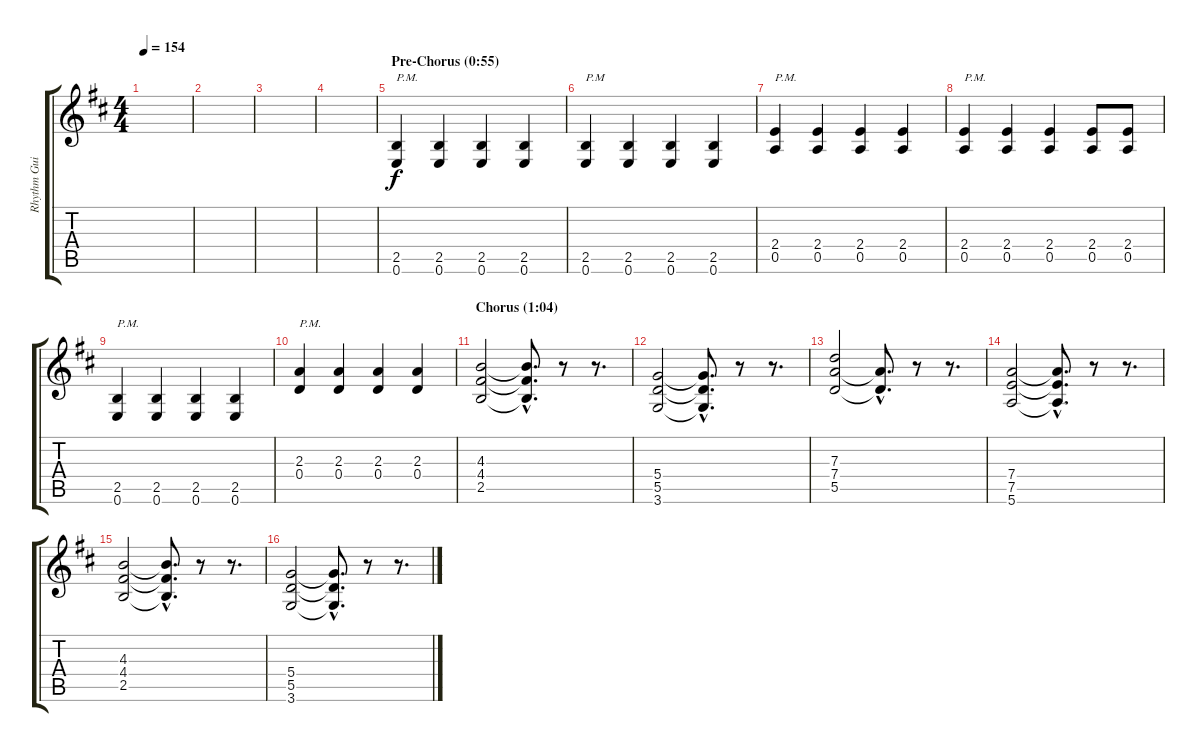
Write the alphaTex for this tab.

\track ("Rhythm Guitar 1" "Rhythm Gui") {instrument distortionguitar}
\staff {score tabs}
\tuning (E4 B3 G3 D3 A2 E2) {hide}
\ts (4 4)
\tempo 154
\clef g2
\ks d
|
|
|
|
\section ("" "Pre-Chorus (0:55)")
(2.5 0.6).4{txt "P.M."} (2.5 0.6).4 (2.5 0.6).4 (2.5 0.6).4 |
(2.5 0.6).4{txt "P.M"} (2.5 0.6).4 (2.5 0.6).4 (2.5 0.6).4 |
(2.4 0.5).4{txt "P.M."} (2.4 0.5).4 (2.4 0.5).4 (2.4 0.5).4 |
(2.4 0.5).4{txt "P.M."} (2.4 0.5).4 (2.4 0.5).4 (2.4 0.5).8 (2.4 0.5).8 |
(2.5 0.6).4{txt "P.M."} (2.5 0.6).4 (2.5 0.6).4 (2.5 0.6).4 |
(2.3 0.4).4{txt "P.M."} (2.3 0.4).4 (2.3 0.4).4 (2.3 0.4).4 |
\section ("" "Chorus (1:04)")
(4.3 4.4 2.5).2 (4.3{hac t} 4.4{hac t} 2.5{hac t}).8{d} r.8 r.8{d} |
(5.4 5.5 3.6).2 (5.4{hac t} 5.5{hac t} 3.6{hac t}).8{d} r.8 r.8{d} |
(7.3 7.4 5.5).2 (7.4{hac t} 5.5{hac t}).8{d} r.8 r.8{d} |
(7.4 7.5 5.6).2 (7.4{hac t} 7.5{hac t} 5.6{hac t}).8{d} r.8 r.8{d} |
(4.3 4.4 2.5).2 (4.3{hac t} 4.4{hac t} 2.5{hac t}).8{d} r.8 r.8{d} |
(5.4 5.5 3.6).2 (5.4{hac t} 5.5{hac t} 3.6{hac t}).8{d} r.8 r.8{d}
